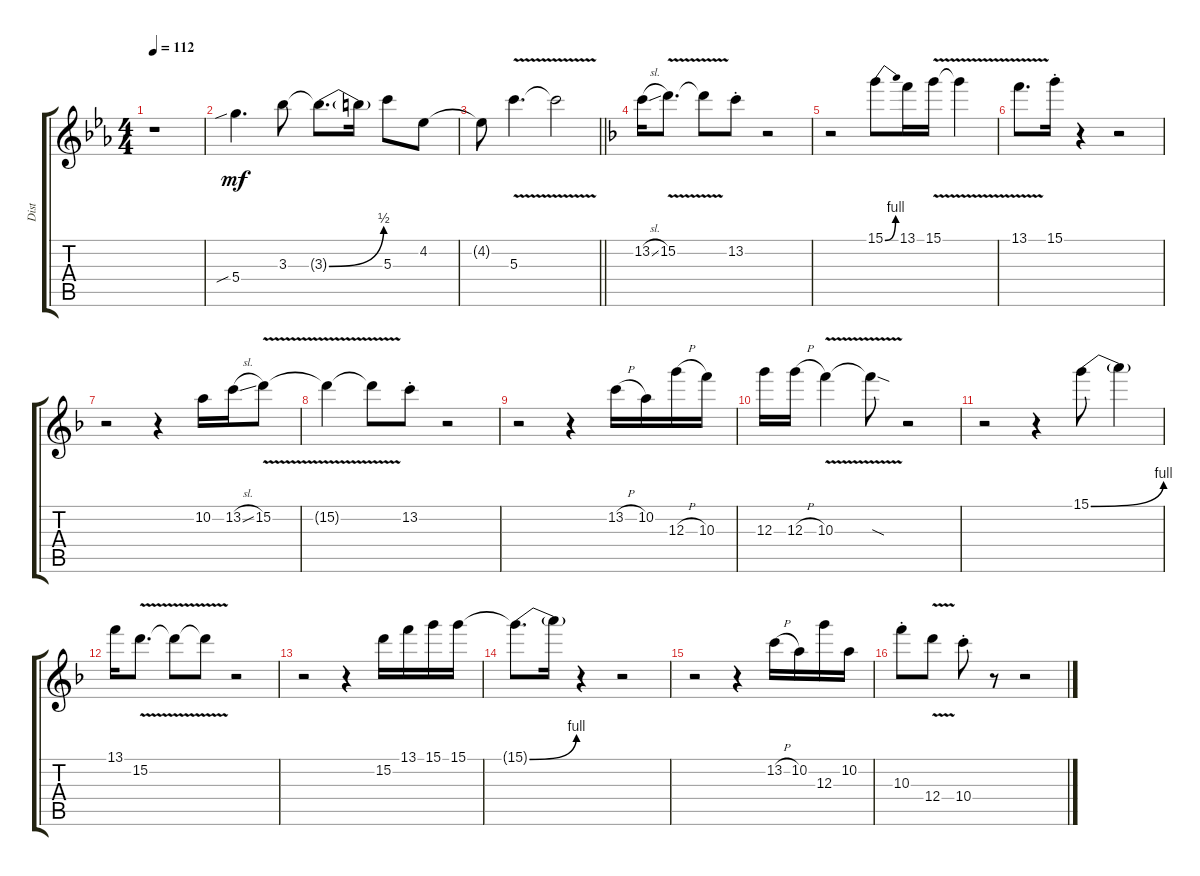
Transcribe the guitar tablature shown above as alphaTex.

\track ("Dist" "Dist") {instrument distortionguitar}
\staff {score tabs}
\tuning (E4 B3 G4 D4 A3 E3) {hide}
\ts (4 4)
\tempo 112
\clef g2
\ks eb
r.1{dy mf} |
5.4{sib}.4{d} 3.3.8 3.3{be (bend 0 0 60 2) t}.8{d} 3.3{t}.16 5.3.8 4.2.8 |
\barLineRight lightlight
4.2{t}.8 5.3{v}.4{d} 5.3{v t}.2 |
\ks f
13.2{sl}.16 15.2{v}.8{d} 15.2{v t}.8 13.2{st}.8 r.2 |
r.2 15.1{be (bend 0 0 60 4)}.8 13.1.16 15.1{v}.16 15.1{v t}.4 |
13.1{v}.8{d} 15.1{st}.16 r.4 r.2 |
r.2 r.4 10.2.16 13.2{sl}.16 15.2{v}.8 |
15.2{v t}.4 15.2{v t}.8 13.2{st}.8 r.2 |
r.2 r.4 13.2{h}.16 10.2.16 12.3{h}.16 10.3.16 |
12.3.16 12.3{h}.16 10.3{v}.4 10.3{sod t}.8 r.2 |
r.2 r.4 15.1{be (bend 0 0 60 4)}.8 15.1{t}.4 |
13.1.16 15.2{v}.8{d} 15.2{v t}.8 15.2{v t}.8 r.2 |
r.2 r.4 15.2.16 13.1.16 15.1.16 15.1.16 |
15.1{be (bend 0 0 60 4) t}.8{d} 15.1{t}.16 r.4 r.2 |
r.2 r.4 13.2{h}.16 10.2.16 12.3.16 10.2.16 |
10.3{st}.8 12.4{v}.8 10.4{st}.8 r.8 r.2
